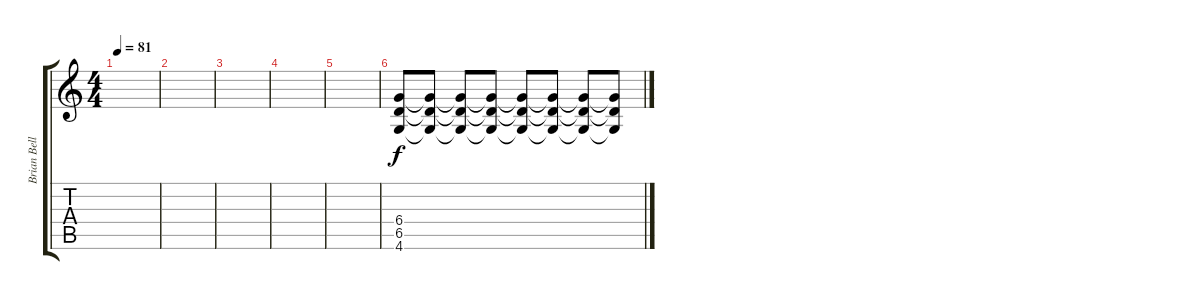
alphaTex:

\track ("Brian Bell-Acoustic" "Brian Bell") {instrument acousticguitarsteel}
\staff {score tabs}
\tuning (Eb4 Bb3 Gb3 Db3 Ab2 Eb2) {hide}
\ts (4 4)
\tempo 81
\clef g2
\ks c
|
|
|
|
|
(6.4 6.5 4.6).8 (6.4{t} 6.5{t} 4.6{t}).8 (6.4{t} 6.5{t} 4.6{t}).8 (6.4{t} 6.5{t} 4.6{t}).8 (6.4{t} 6.5{t} 4.6{t}).8 (6.4{t} 6.5{t} 4.6{t}).8 (6.4{t} 6.5{t} 4.6{t}).8 (6.4{t} 6.5{t} 4.6{t}).8
